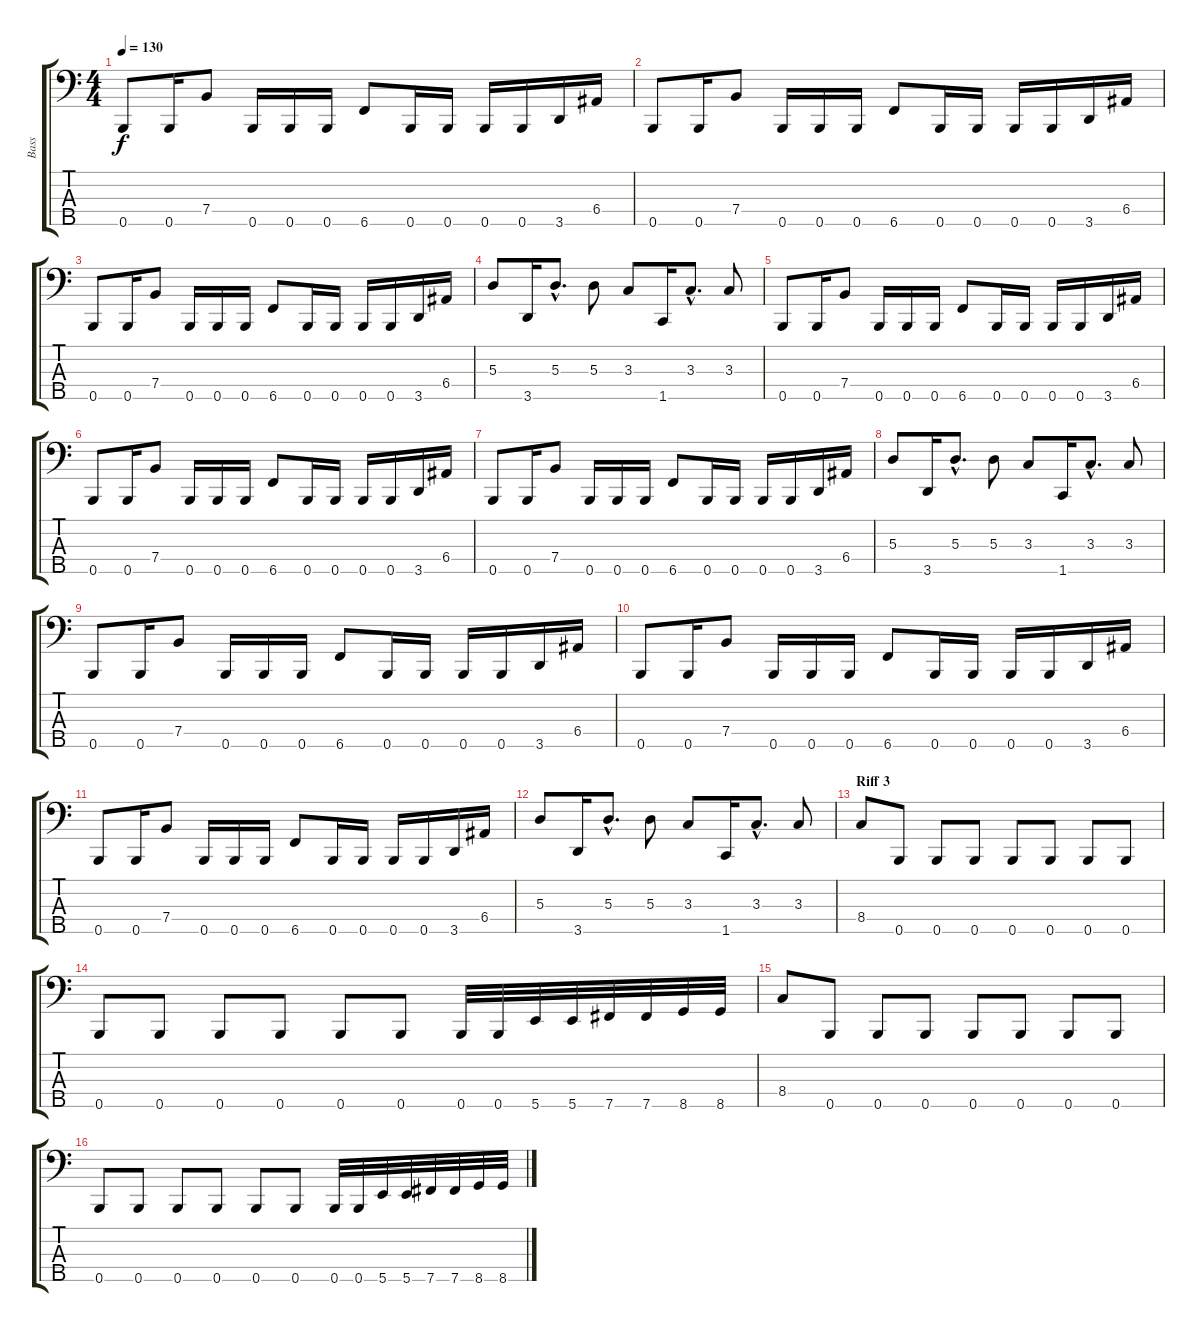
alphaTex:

\track ("Bass" "Bass") {instrument electricbassfinger}
\staff {score tabs}
\tuning (G2 D2 A1 E1 B0) {hide}
\ts (4 4)
\tempo 130
\clef f4
\ks c
0.5.8{dy f} 0.5.16 7.4.8 0.5.16 0.5.16 0.5.16 6.5.8 0.5.16 0.5.16 0.5.16 0.5.16 3.5.16 6.4.16 |
0.5.8 0.5.16 7.4.8 0.5.16 0.5.16 0.5.16 6.5.8 0.5.16 0.5.16 0.5.16 0.5.16 3.5.16 6.4.16 |
0.5.8 0.5.16 7.4.8 0.5.16 0.5.16 0.5.16 6.5.8 0.5.16 0.5.16 0.5.16 0.5.16 3.5.16 6.4.16 |
5.3.8 3.5.16 5.3{hac}.8{d} 5.3.8 3.3.8 1.5.16 3.3{hac}.8{d} 3.3.8 |
0.5.8 0.5.16 7.4.8 0.5.16 0.5.16 0.5.16 6.5.8 0.5.16 0.5.16 0.5.16 0.5.16 3.5.16 6.4.16 |
0.5.8 0.5.16 7.4.8 0.5.16 0.5.16 0.5.16 6.5.8 0.5.16 0.5.16 0.5.16 0.5.16 3.5.16 6.4.16 |
0.5.8 0.5.16 7.4.8 0.5.16 0.5.16 0.5.16 6.5.8 0.5.16 0.5.16 0.5.16 0.5.16 3.5.16 6.4.16 |
5.3.8 3.5.16 5.3{hac}.8{d} 5.3.8 3.3.8 1.5.16 3.3{hac}.8{d} 3.3.8 |
0.5.8 0.5.16 7.4.8 0.5.16 0.5.16 0.5.16 6.5.8 0.5.16 0.5.16 0.5.16 0.5.16 3.5.16 6.4.16 |
0.5.8 0.5.16 7.4.8 0.5.16 0.5.16 0.5.16 6.5.8 0.5.16 0.5.16 0.5.16 0.5.16 3.5.16 6.4.16 |
0.5.8 0.5.16 7.4.8 0.5.16 0.5.16 0.5.16 6.5.8 0.5.16 0.5.16 0.5.16 0.5.16 3.5.16 6.4.16 |
5.3.8 3.5.16 5.3{hac}.8{d} 5.3.8 3.3.8 1.5.16 3.3{hac}.8{d} 3.3.8 |
\section ("" "Riff 3")
8.4.8 0.5.8 0.5.8 0.5.8 0.5.8 0.5.8 0.5.8 0.5.8 |
0.5.8 0.5.8 0.5.8 0.5.8 0.5.8 0.5.8 0.5.32 0.5.32 5.5.32 5.5.32 7.5.32 7.5.32 8.5.32 8.5.32 |
8.4.8 0.5.8 0.5.8 0.5.8 0.5.8 0.5.8 0.5.8 0.5.8 |
0.5.8 0.5.8 0.5.8 0.5.8 0.5.8 0.5.8 0.5.32 0.5.32 5.5.32 5.5.32 7.5.32 7.5.32 8.5.32 8.5.32
